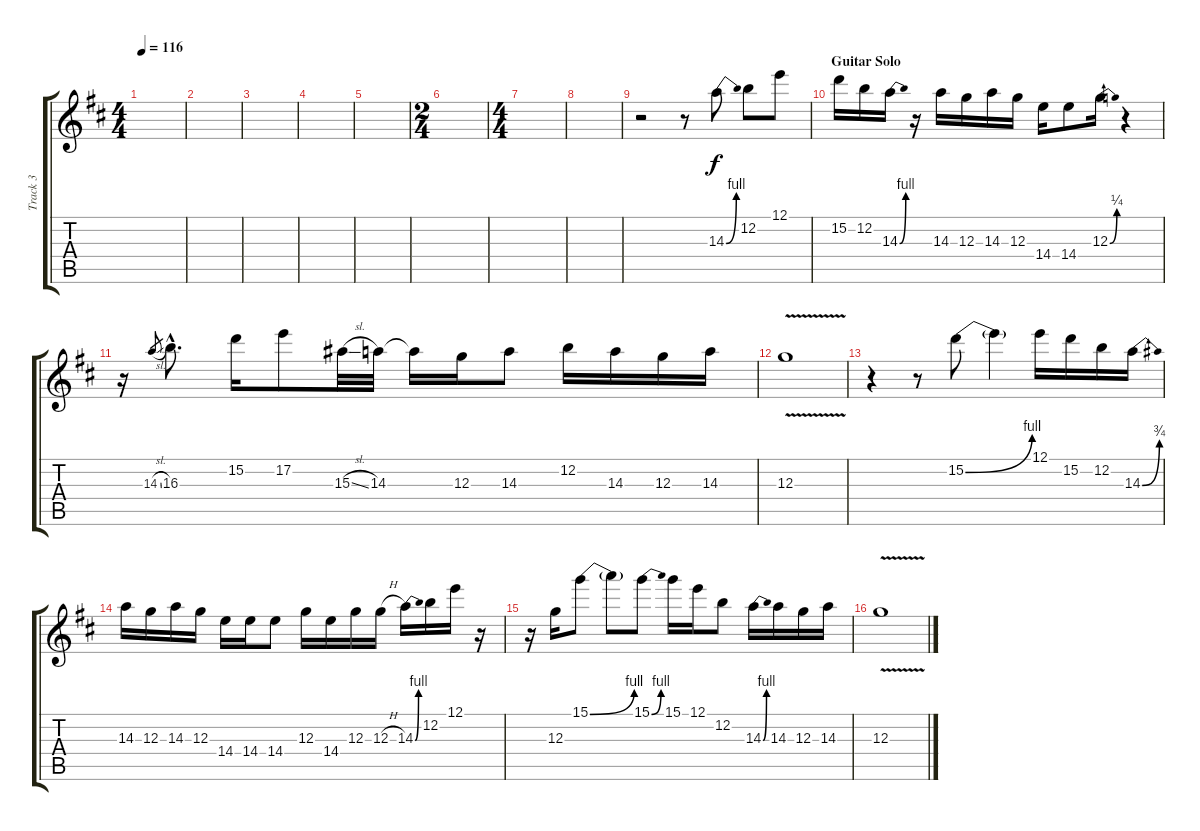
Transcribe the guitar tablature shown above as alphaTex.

\track ("Track 3" "Track 3") {instrument distortionguitar}
\staff {score tabs}
\tuning (E4 B3 G3 D3 A2 E2) {hide}
\ts (4 4)
\tempo 116
\clef g2
\ks d
|
|
|
|
|
\ts (2 4)
|
\ts (4 4)
|
|
r.2 r.8 14.3{be (bend 0 0 60 4)}.8 12.2.8 12.1.8 |
\section ("" "Guitar Solo")
15.2.16 12.2.16 14.3{be (bend 0 0 60 4)}.16 r.16 14.3.16 12.3.16 14.3.16 12.3.16 14.4.16 14.4.8 12.3{be (bend 0 0 60 1)}.16 r.4 |
r.16 14.3{sl}.8{gr} 16.3{hac}.8{d} 15.2.16 17.2.8 15.3{sl}.32 14.3.32 14.3{t}.16 12.3.16 14.3.8 12.2.16 14.3.16 12.3.16 14.3.16 |
12.3{v}.1 |
r.4 r.8 15.2{be (bend 0 0 60 4)}.8 15.2{t}.4 12.1.16 15.2.16 12.2.16 14.3{be (bend 0 0 60 3)}.16 |
14.3.16 12.3.16 14.3.16 12.3.16 14.4.16 14.4.16 14.4.8 12.3.16 14.4.16 12.3.16 12.3{h}.16 14.3{be (bend 0 0 60 4)}.16 12.2.16 12.1.16 r.16 |
r.16 12.3.16 15.1{be (bend 0 0 60 4)}.8 15.1{t}.8 15.1{be (bend 0 0 60 4)}.8 15.1.16 12.1.16 12.2.8 14.3{be (bend 0 0 60 4)}.16 14.3.16 12.3.16 14.3.16 |
12.3{v}.1
